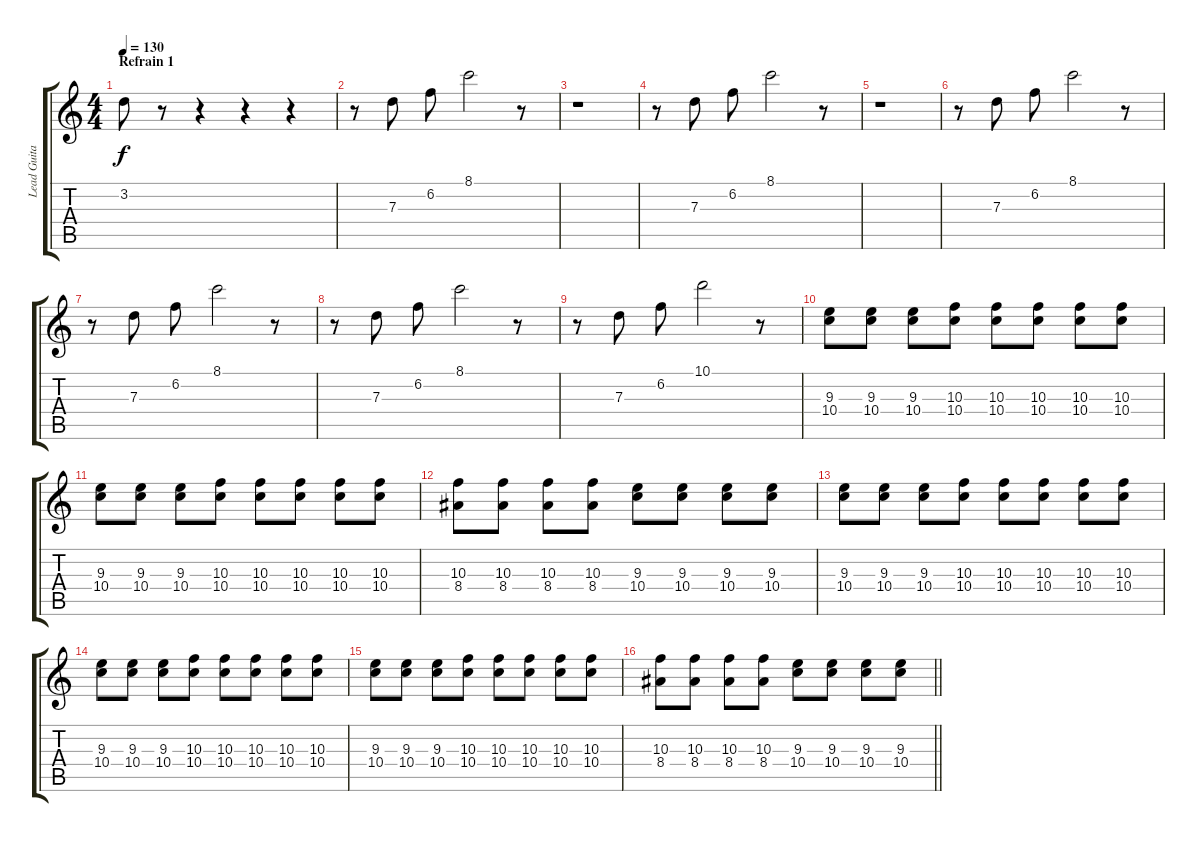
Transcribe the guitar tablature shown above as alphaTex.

\track ("Lead Guitar" "Lead Guita") {instrument electricguitarclean}
\staff {score tabs}
\tuning (E4 B3 G3 D3 A2 E2) {hide}
\ts (4 4)
\section ("" "Refrain 1")
\tempo 130
\clef g2
\ks c
3.2.8{dy f} r.8 r.4 r.4 r.4 |
r.8 7.3.8 6.2.8 8.1.2 r.8 |
r.1 |
r.8 7.3.8 6.2.8 8.1.2 r.8 |
r.1 |
r.8 7.3.8 6.2.8 8.1.2 r.8 |
r.8 7.3.8 6.2.8 8.1.2 r.8 |
r.8 7.3.8 6.2.8 8.1.2 r.8 |
r.8 7.3.8 6.2.8 10.1.2 r.8 |
(9.3 10.4).8 (9.3 10.4).8 (9.3 10.4).8 (10.3 10.4).8 (10.3 10.4).8 (10.3 10.4).8 (10.3 10.4).8 (10.3 10.4).8 |
(9.3 10.4).8 (9.3 10.4).8 (9.3 10.4).8 (10.3 10.4).8 (10.3 10.4).8 (10.3 10.4).8 (10.3 10.4).8 (10.3 10.4).8 |
(10.3 8.4).8 (10.3 8.4).8 (10.3 8.4).8 (10.3 8.4).8 (9.3 10.4).8 (9.3 10.4).8 (9.3 10.4).8 (9.3 10.4).8 |
(9.3 10.4).8 (9.3 10.4).8 (9.3 10.4).8 (10.3 10.4).8 (10.3 10.4).8 (10.3 10.4).8 (10.3 10.4).8 (10.3 10.4).8 |
(9.3 10.4).8 (9.3 10.4).8 (9.3 10.4).8 (10.3 10.4).8 (10.3 10.4).8 (10.3 10.4).8 (10.3 10.4).8 (10.3 10.4).8 |
(9.3 10.4).8 (9.3 10.4).8 (9.3 10.4).8 (10.3 10.4).8 (10.3 10.4).8 (10.3 10.4).8 (10.3 10.4).8 (10.3 10.4).8 |
\barLineRight lightlight
(10.3 8.4).8 (10.3 8.4).8 (10.3 8.4).8 (10.3 8.4).8 (9.3 10.4).8 (9.3 10.4).8 (9.3 10.4).8 (9.3 10.4).8
